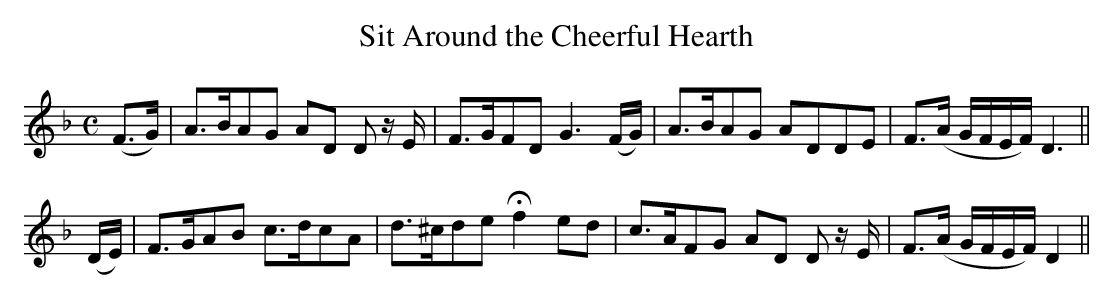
X:1
T: Sit Around the Cheerful Hearth
M: C
L: 1/8
K: Dm
(F>G) | A>BAG AD D z/2 E/2 | F>GFD G3 (F/2G/2)  | A>BAG ADDE | F>(A G/2F/2E/2F/2) D3 ||
(D/2E/2) | F>GAB c>dcA | d>^cde Hf2 ed | c>AFG AD D z/2 E/2 |  F>(A G/2F/2E/2F/2) D2 ||
